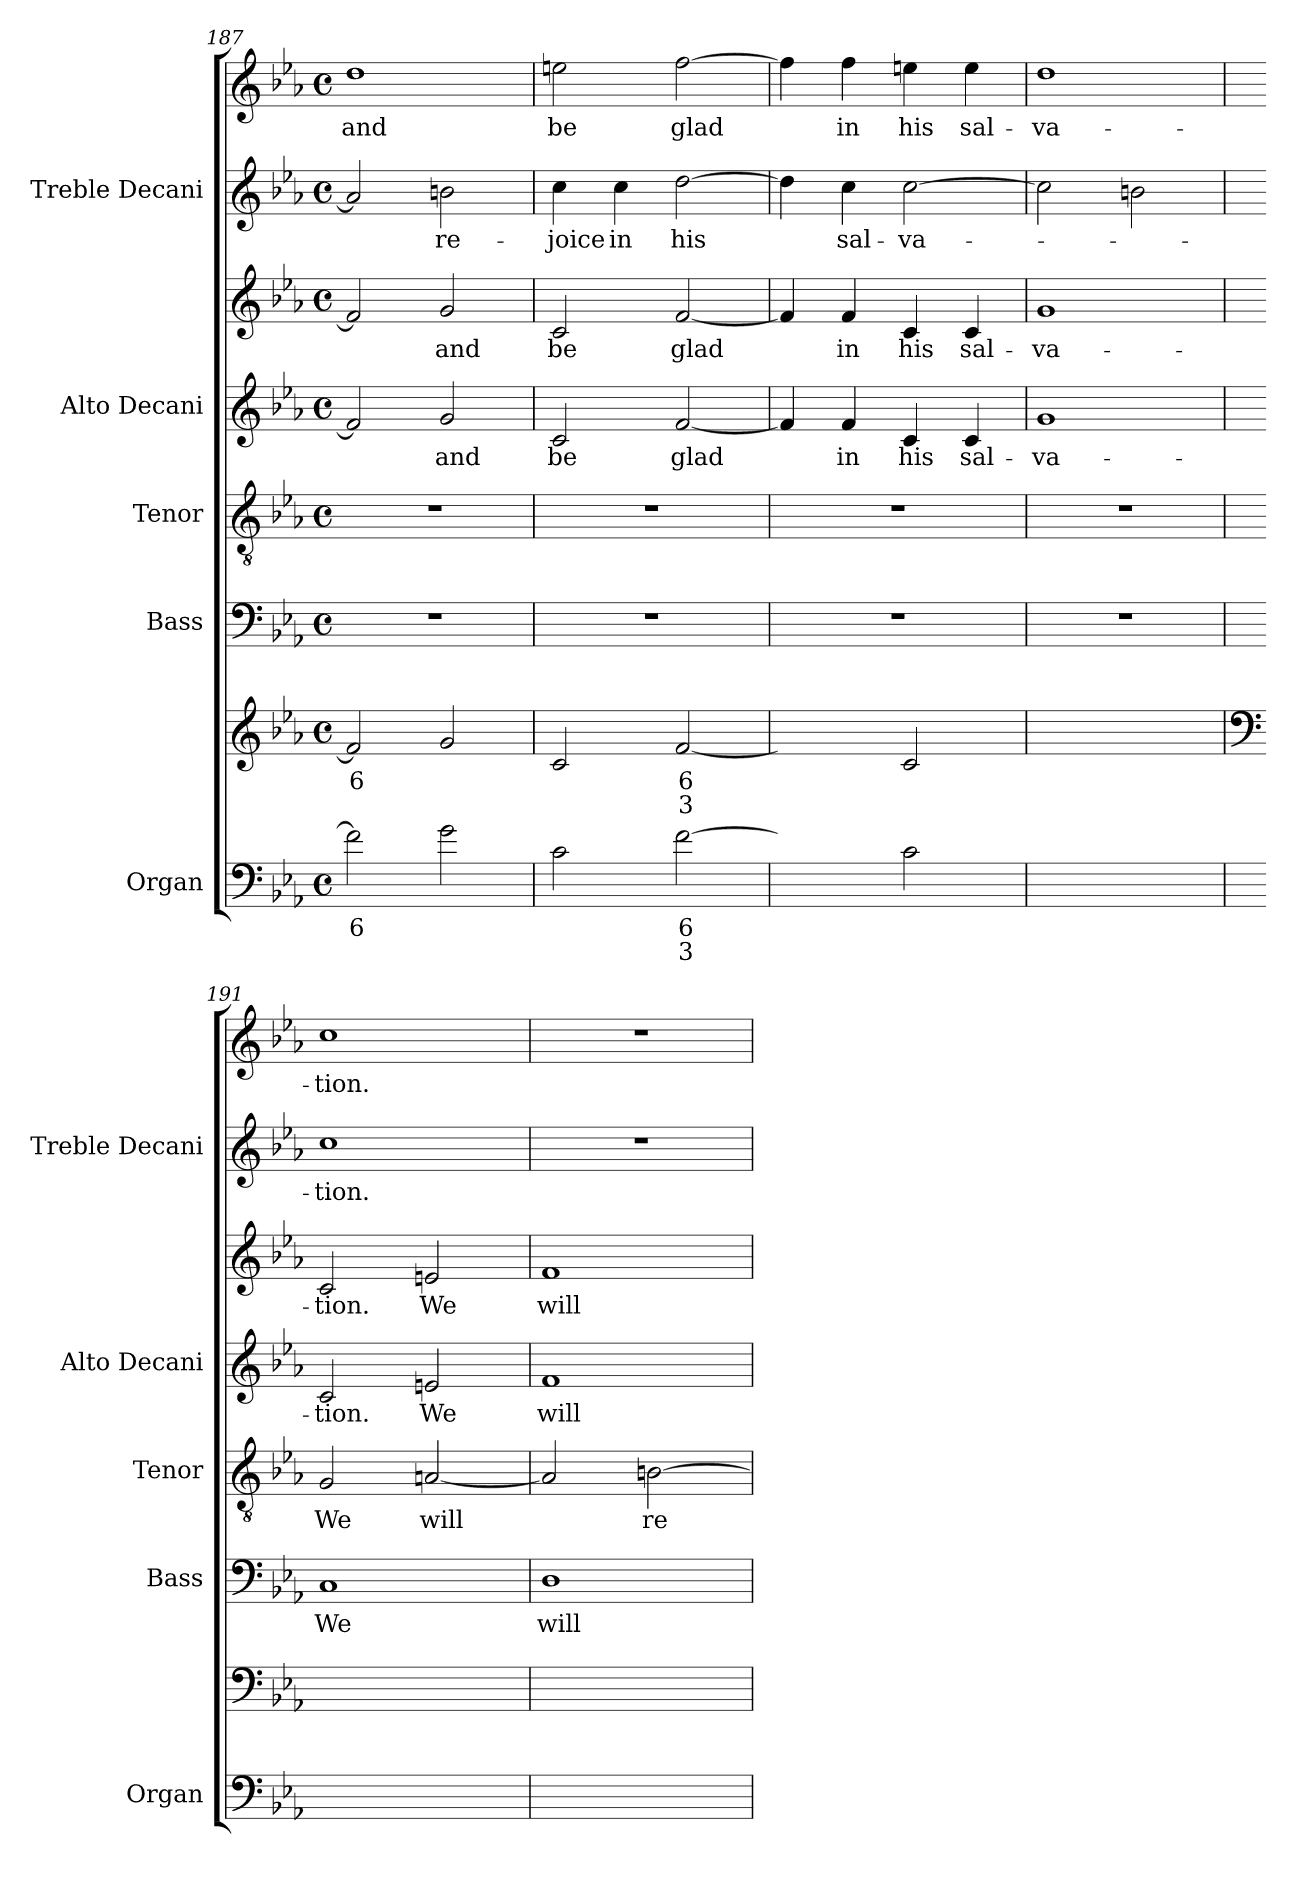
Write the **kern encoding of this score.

**kern	**text	**text	**kern	**text	**text	**kern	**text	**kern	**text	**kern	**text	**kern	**text	**kern	**text	**kern	**text
*part5	*part5	*part5	*part5	*part5	*part5	*part4	*part4	*part3	*part3	*part2	*part2	*part2	*part2	*part1	*part1	*part1	*part1
*staff8	*staff8	*staff8	*staff7	*staff7	*staff7	*staff6	*staff6	*staff5	*staff5	*staff4	*staff4	*staff3	*staff3	*staff2	*staff2	*staff1	*staff1
*I"Organ	*	*	*	*	*	*I"Bass	*	*I"Tenor	*	*I"Alto Decani	*	*	*	*I"Treble Decani	*	*	*
*I'Organ	*	*	*	*	*	*I'Bass	*	*I'Tenor	*	*I'Alto Decani	*	*	*	*I'Treble Decani	*	*	*
*clefF4	*	*	*clefG2	*	*	*clefF4	*	*clefGv2	*	*clefG2	*	*clefG2	*	*clefG2	*	*clefG2	*
*k[b-e-a-]	*	*	*k[b-e-a-]	*	*	*k[b-e-a-]	*	*k[b-e-a-]	*	*k[b-e-a-]	*	*k[b-e-a-]	*	*k[b-e-a-]	*	*k[b-e-a-]	*
*E-:	*	*	*E-:	*	*	*E-:	*	*E-:	*	*E-:	*	*E-:	*	*E-:	*	*E-:	*
*M4/4	*	*	*M4/4	*	*	*M4/4	*	*M4/4	*	*M4/4	*	*M4/4	*	*M4/4	*	*M4/4	*
*met(c)	*	*	*met(c)	*	*	*met(c)	*	*met(c)	*	*met(c)	*	*met(c)	*	*met(c)	*	*met(c)	*
=187	=187	=187	=187	=187	=187	=187	=187	=187	=187	=187	=187	=187	=187	=187	=187	=187	=187
!	!LO:LY:b	!	!	!LO:LY:b	!	!	!	!	!	!	!	!	!	!	!	!	!LO:LY:b
2f]	6	.	2f]	6	.	1r	.	1r	.	2f]	.	2f]	.	2a]	.	1dd	and
!	!	!	!	!	!	!	!	!	!	!	!LO:LY:b	!	!LO:LY:b	!	!LO:LY:b	!	!
2g	.	.	2g	.	.	.	.	.	.	2g	and	2g	and	2bn	re-	.	.
=188	=188	=188	=188	=188	=188	=188	=188	=188	=188	=188	=188	=188	=188	=188	=188	=188	=188
!	!	!	!	!	!	!	!	!	!	!	!LO:LY:b	!	!LO:LY:b	!	!LO:LY:b	!	!LO:LY:b
2c	.	.	2c	.	.	1r	.	1r	.	2c	be	2c	be	4cc	joice	2een	-be
!	!	!	!	!	!	!	!	!	!	!	!	!	!	!	!LO:LY:b	!	!
.	.	.	.	.	.	.	.	.	.	.	.	.	.	4cc	in	.	.
!	!LO:LY:b	!LO:LY:b	!	!LO:LY:b	!LO:LY:b	!	!	!	!	!	!LO:LY:b	!	!LO:LY:b	!	!LO:LY:b	!	!LO:LY:b
[2f	6	3	[2f	6	3	.	.	.	.	[2f	glad	[2f	glad	[2dd\	his	[2ff	glad
=189	=189	=189	=189	=189	=189	=189	=189	=189	=189	=189	=189	=189	=189	=189	=189	=189	=189
!	!LO:LY:b	!	!	!LO:LY:b	!	!	!	!	!	!	!	!	!	!	!	!	!
4fyy_	6	.	4fyy_	6	.	1r	.	1r	.	4f]	.	4f]	.	4dd\]	.	4ff]	.
!	!LO:LY:b	!	!	!LO:LY:b	!	!	!	!	!	!	!LO:LY:b	!	!LO:LY:b	!	!LO:LY:b	!	!LO:LY:b
4fyy]	5	.	4fyy]	5	.	.	.	.	.	4f	in	4f	in	4cc	-sal-	4ff	in
!	!	!	!	!	!	!	!	!	!	!	!LO:LY:b	!	!LO:LY:b	!	!LO:LY:b	!	!LO:LY:b
2c	.	.	2c	.	.	.	.	.	.	4c	his	4c	his	[2cc	-va-	4een	his
!	!	!	!	!	!	!	!	!	!	!	!LO:LY:b	!	!LO:LY:b	!	!	!	!LO:LY:b
.	.	.	.	.	.	.	.	.	.	4c	sal-	4c	sal-	.	.	4ee	sal-
=190	=190	=190	=190	=190	=190	=190	=190	=190	=190	=190	=190	=190	=190	=190	=190	=190	=190
!	!LO:LY:b	!	!	!LO:LY:b	!	!	!	!	!	!	!LO:LY:b	!	!LO:LY:b	!	!	!	!LO:LY:b
[2gyy	4	.	[2gyy	4	.	1r	.	1r	.	1g	-va-	1g	-va-	2cc]	.	1dd	va-
!	!LO:LY:b	!	!	!LO:LY:b	!	!	!	!	!	!	!	!	!	!	!	!	!
2gyy]	3	.	2gyy]	3	.	.	.	.	.	.	.	.	.	2bn	.	.	.
=191	=191	=191	=191	=191	=191	=191	=191	=191	=191	=191	=191	=191	=191	=191	=191	=191	=191
*	*	*	*clefF4	*	*	*	*	*	*	*	*	*	*	*	*	*	*
!	!LO:LY:b	!	!	!LO:LY:b	!	!	!LO:LY:b	!	!LO:LY:b	!	!LO:LY:b	!	!LO:LY:b	!	!LO:LY:b	!	!LO:LY:b
[2Cyy	5	.	[2Cyy	5	.	1C	We	2G	We	2c	-tion.	2c	-tion.	1cc	tion.	1cc	-tion.
!	!LO:LY:b	!	!	!LO:LY:b	!	!	!	!	!LO:LY:b	!	!LO:LY:b	!	!LO:LY:b	!	!	!	!
2Cyy]	6	.	2Cyy]	6	.	.	.	[2An	will	2en	We	2en	We	.	.	.	.
=192	=192	=192	=192	=192	=192	=192	=192	=192	=192	=192	=192	=192	=192	=192	=192	=192	=192
!	!LO:LY:b	!	!	!LO:LY:b	!	!	!LO:LY:b	!	!	!	!LO:LY:b	!	!LO:LY:b	!	!	!	!
[2Dyy	5	.	[2Dyy	5	.	1D	will	2A]	.	1f	will	1f	will	1r	.	1r	.
!	!LO:LY:b	!	!	!LO:LY:b	!	!	!	!	!LO:LY:b	!	!	!	!	!	!	!	!
2Dyy]	6	.	2Dyy]	6	.	.	.	[2Bn	re-	.	.	.	.	.	.	.	.
=	=	=	=	=	=	=	=	=	=	=	=	=	=	=	=	=	=
*-	*-	*-	*-	*-	*-	*-	*-	*-	*-	*-	*-	*-	*-	*-	*-	*-	*-
